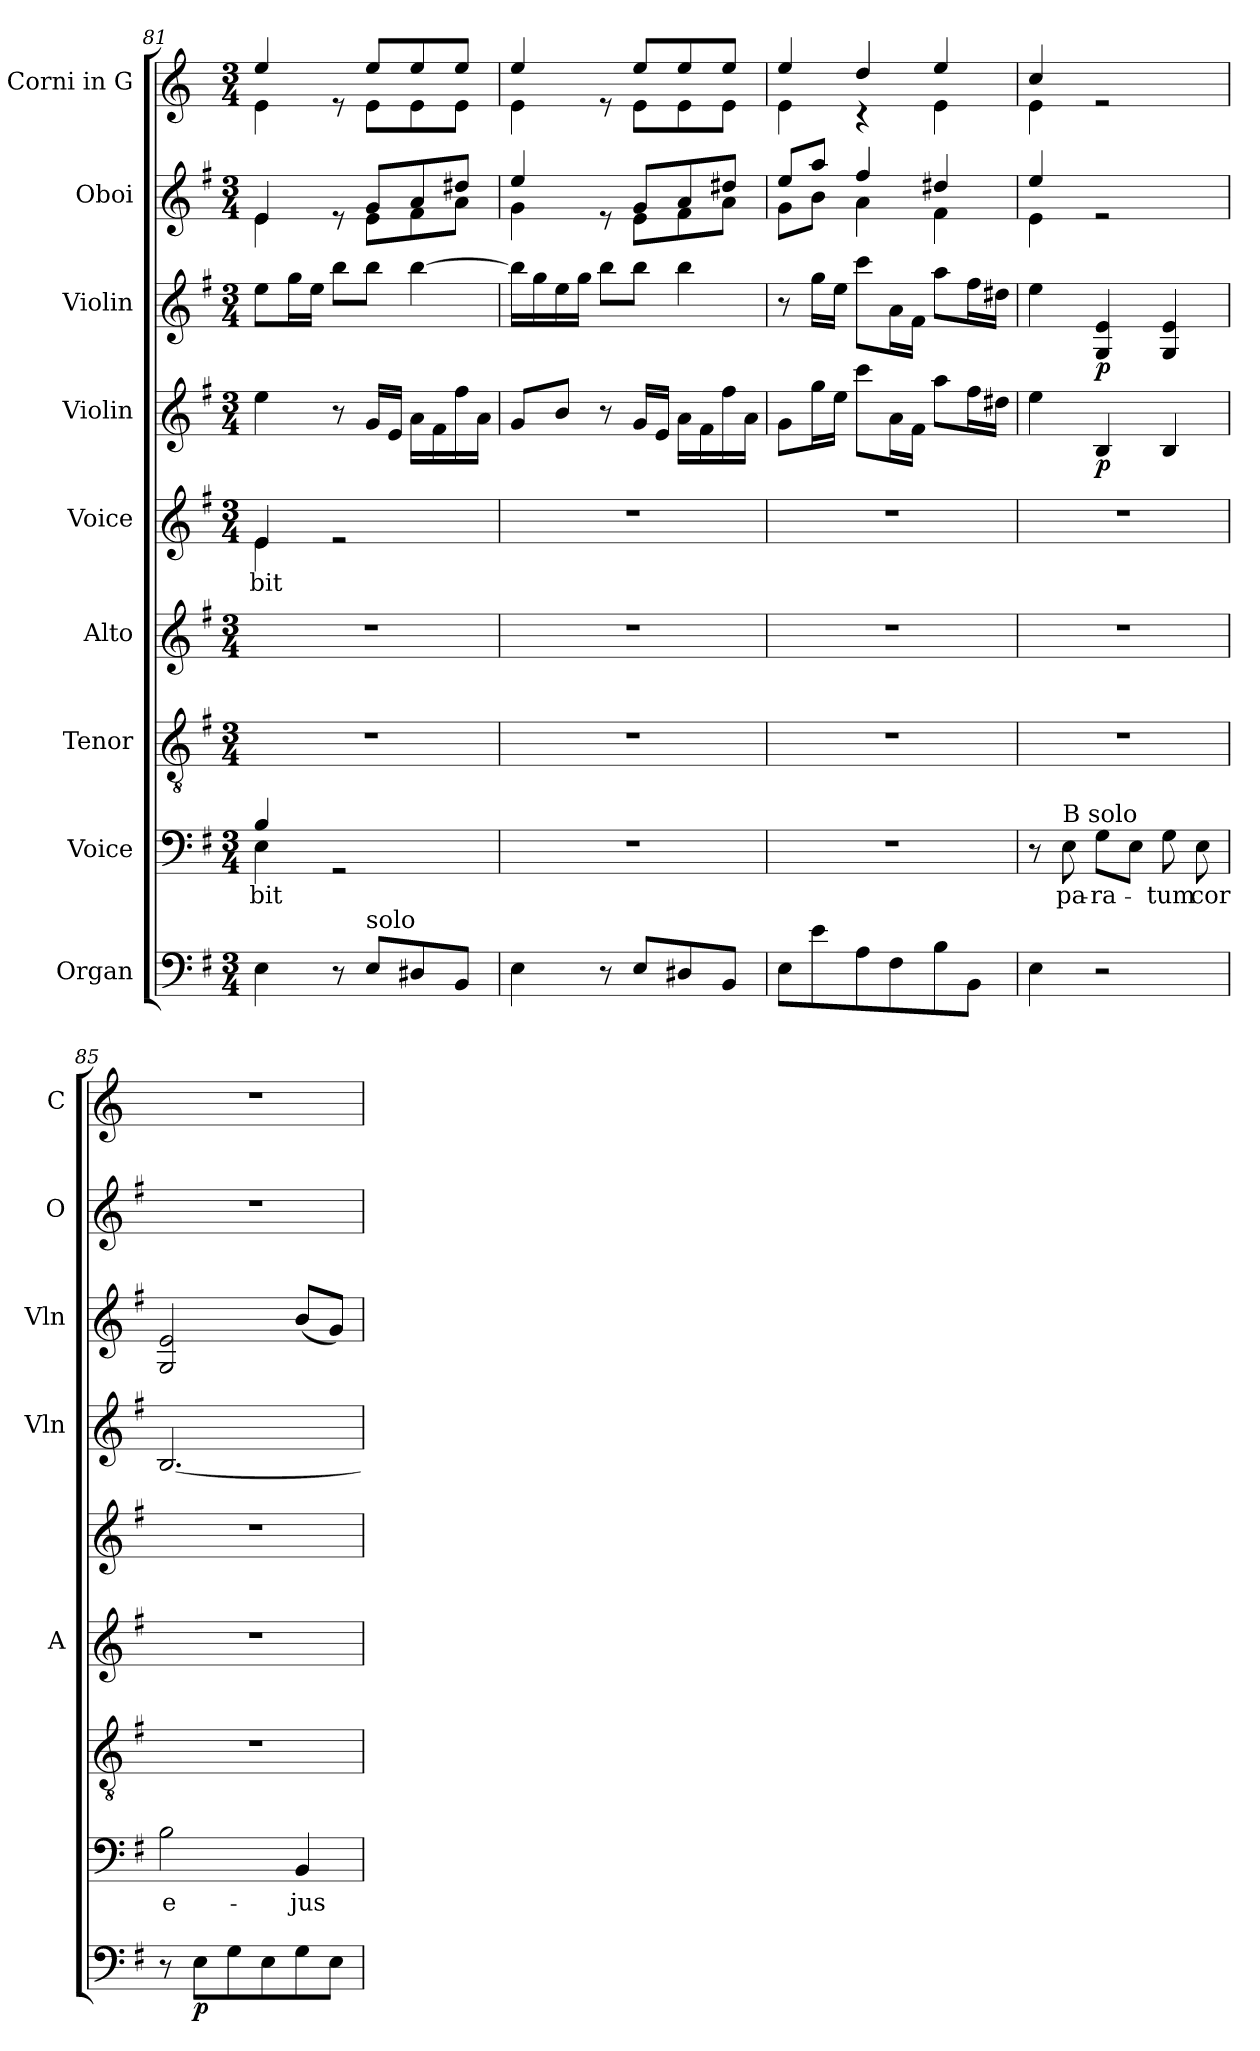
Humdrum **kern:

**kern	**dynam	**kern	**text	**kern	**kern	**kern	**text	**kern	**dynam	**kern	**dynam	**kern	**kern
*part9	*part9	*part8	*part8	*part7	*part6	*part5	*part5	*part4	*part4	*part3	*part3	*part2	*part1
*staff9	*staff9	*staff8	*staff8	*staff7	*staff6	*staff5	*staff5	*staff4	*staff4	*staff3	*staff3	*staff2	*staff1
*I"Organ	*	*I"Voice	*	*I"Tenor	*I"Alto	*I"Voice	*	*I"Violin	*	*I"Violin	*	*I"Oboi	*I"Corni in G
*	*	*	*	*	*I'A	*	*	*I'Vln	*	*I'Vln	*	*I'O	*I'C
*clefF4	*	*clefF4	*	*clefGv2	*clefG2	*clefG2	*	*clefG2	*	*clefG2	*	*clefG2	*clefG2
*	*	*	*	*	*	*	*	*	*	*	*	*	*ITrd3c5
*k[f#]	*	*k[f#]	*	*k[f#]	*k[f#]	*k[f#]	*	*k[f#]	*	*k[f#]	*	*k[f#]	*k[f#]
*M3/4	*	*M3/4	*	*M3/4	*M3/4	*M3/4	*	*M3/4	*	*M3/4	*	*M3/4	*M3/4
=81	=81	=81	=81	=81	=81	=81	=81	=81	=81	=81	=81	=81	=81
!	!	!	!LO:LY:b	!	!	!	!	!	!	!	!	!	!
*	*	*^	*	*	*	*	*	*	*	*	*	*	*
!	!	!	!	!LO:LY:b	!	!	!	!LO:LY:b	!	!	!	!	!	!
*	*	*	*	*	*	*	*^	*	*	*	*	*	*^	*^
4E\	.	4B/	4E\	-bit	2.r	2.r	4e/	4e\	-bit	4ee\	.	8ee\L	.	4e/	4e\	4b/	4B\
.	.	.	.	.	.	.	.	.	.	.	.	16gg\L	.	.	.	.	.
.	.	.	.	.	.	.	.	.	.	.	.	16ee\JJ	.	.	.	.	.
8r	.	2rGG	2ryy	.	.	.	2re	2ryy	.	8r	.	8bb\L	.	8re	8ryy	8re	8ryy
!LO:TX:a:t=solo	!	!	!	!	!	!	!	!	!	!	!	!	!	!	!	!	!
8E/L	.	.	.	.	.	.	.	.	.	16g/LL	.	8bb\J	.	8g/L	8e\L	8b/L	8B\L
.	.	.	.	.	.	.	.	.	.	16e/JJ	.	.	.	.	.	.	.
8D#X/	.	.	.	.	.	.	.	.	.	16a\LL	.	[4bb\	.	8a/	8f#\	8b/	8B\
.	.	.	.	.	.	.	.	.	.	16f#\	.	.	.	.	.	.	.
8BB/J	.	.	.	.	.	.	.	.	.	16ff#\	.	.	.	8dd#X/J	8a\J	8b/J	8B\J
.	.	.	.	.	.	.	.	.	.	16a\JJ	.	.	.	.	.	.	.
*	*	*v	*v	*	*	*	*v	*v	*	*	*	*	*	*	*	*	*
!!LO:PB:g=z	!!
=82	=82	=82	=82	=82	=82	=82	=82	=82	=82	=82	=82	=82	=82	=82	=82
4E\	.	2.r	.	2.r	2.r	2.r	.	8g/L	.	16bb\LL]	.	4ee/	4g\	4b/	4B\
.	.	.	.	.	.	.	.	.	.	16gg\	.	.	.	.	.
.	.	.	.	.	.	.	.	8b/J	.	16ee\	.	.	.	.	.
.	.	.	.	.	.	.	.	.	.	16gg\JJ	.	.	.	.	.
8r	.	.	.	.	.	.	.	8r	.	8bb\L	.	8re	8ryy	8re	8ryy
8E/L	.	.	.	.	.	.	.	16g/LL	.	8bb\J	.	8g/L	8e\L	8b/L	8B\L
.	.	.	.	.	.	.	.	16e/JJ	.	.	.	.	.	.	.
8D#X/	.	.	.	.	.	.	.	16a\LL	.	4bb\	.	8a/	8f#\	8b/	8B\
.	.	.	.	.	.	.	.	16f#\	.	.	.	.	.	.	.
8BB/J	.	.	.	.	.	.	.	16ff#\	.	.	.	8dd#X/J	8a\J	8b/J	8B\J
.	.	.	.	.	.	.	.	16a\JJ	.	.	.	.	.	.	.
=83	=83	=83	=83	=83	=83	=83	=83	=83	=83	=83	=83	=83	=83	=83	=83
8E\L	.	2.r	.	2.r	2.r	2.r	.	8g\L	.	8r	.	8ee/L	8g\L	4b/	4B\
8e\	.	.	.	.	.	.	.	16gg\L	.	16gg\LL	.	8aa/J	8b\J	.	.
.	.	.	.	.	.	.	.	16ee\JJ	.	16ee\JJ	.	.	.	.	.
8A\	.	.	.	.	.	.	.	8ccc\L	.	8ccc\L	.	4ff#/	4a\	4a/	4r
8F#\	.	.	.	.	.	.	.	16a\L	.	16a\L	.	.	.	.	.
.	.	.	.	.	.	.	.	16f#\JJ	.	16f#\JJ	.	.	.	.	.
8B\	.	.	.	.	.	.	.	8aa\L	.	8aa\L	.	4dd#X/	4f#\	4b/	4B\
8BB\J	.	.	.	.	.	.	.	16ff#\L	.	16ff#\L	.	.	.	.	.
.	.	.	.	.	.	.	.	16dd#X\JJ	.	16dd#X\JJ	.	.	.	.	.
=84	=84	=84	=84	=84	=84	=84	=84	=84	=84	=84	=84	=84	=84	=84	=84
4E\	.	8r	.	2.r	2.r	2.r	.	4ee\	.	4ee\	.	4ee/	4e\	4g/	4B\
!	!	!LO:TX:a:t=B solo	!	!	!	!	!	!	!	!	!	!	!	!	!
!	!	!	!LO:LY:b	!	!	!	!	!	!	!	!	!	!	!	!
.	.	8E\	pa-	.	.	.	.	.	.	.	.	.	.	.	.
!	!	!	!LO:LY:b	!	!	!	!	!	!LO:DY:b	!	!LO:DY:b	!	!	!	!
2r	.	8G\L	-ra-	.	.	.	.	4B/	p	4G/ 4e/	p	2re	2ryy	2re	2ryy
.	.	8E\J	.	.	.	.	.	.	.	.	.	.	.	.	.
!	!	!	!LO:LY:b	!	!	!	!	!	!	!	!	!	!	!	!
.	.	8G\	-tum	.	.	.	.	4B/	.	4G/ 4e/	.	.	.	.	.
!	!	!	!LO:LY:b	!	!	!	!	!	!	!	!	!	!	!	!
.	.	8E\	cor	.	.	.	.	.	.	.	.	.	.	.	.
*	*	*	*	*	*	*	*	*	*	*	*	*v	*v	*	*
*	*	*	*	*	*	*	*	*	*	*	*	*	*v	*v
=85	=85	=85	=85	=85	=85	=85	=85	=85	=85	=85	=85	=85	=85
!	!	!	!LO:LY:b	!	!	!	!	!	!	!	!	!	!
8r	.	2B\	e-	2.r	2.r	2.r	.	[2.B/	.	2G/ 2e/	.	2.r	2.r
!	!LO:DY:b	!	!	!	!	!	!	!	!	!	!	!	!
8E\L	p	.	.	.	.	.	.	.	.	.	.	.	.
8G\	.	.	.	.	.	.	.	.	.	.	.	.	.
8E\	.	.	.	.	.	.	.	.	.	.	.	.	.
!	!	!	!LO:LY:b	!	!	!	!	!	!	!	!	!	!
8G\	.	4BB/	-jus	.	.	.	.	.	.	(8b/L	.	.	.
8E\J	.	.	.	.	.	.	.	.	.	8g/J)	.	.	.
=	=	=	=	=	=	=	=	=	=	=	=	=	=
*-	*-	*-	*-	*-	*-	*-	*-	*-	*-	*-	*-	*-	*-
